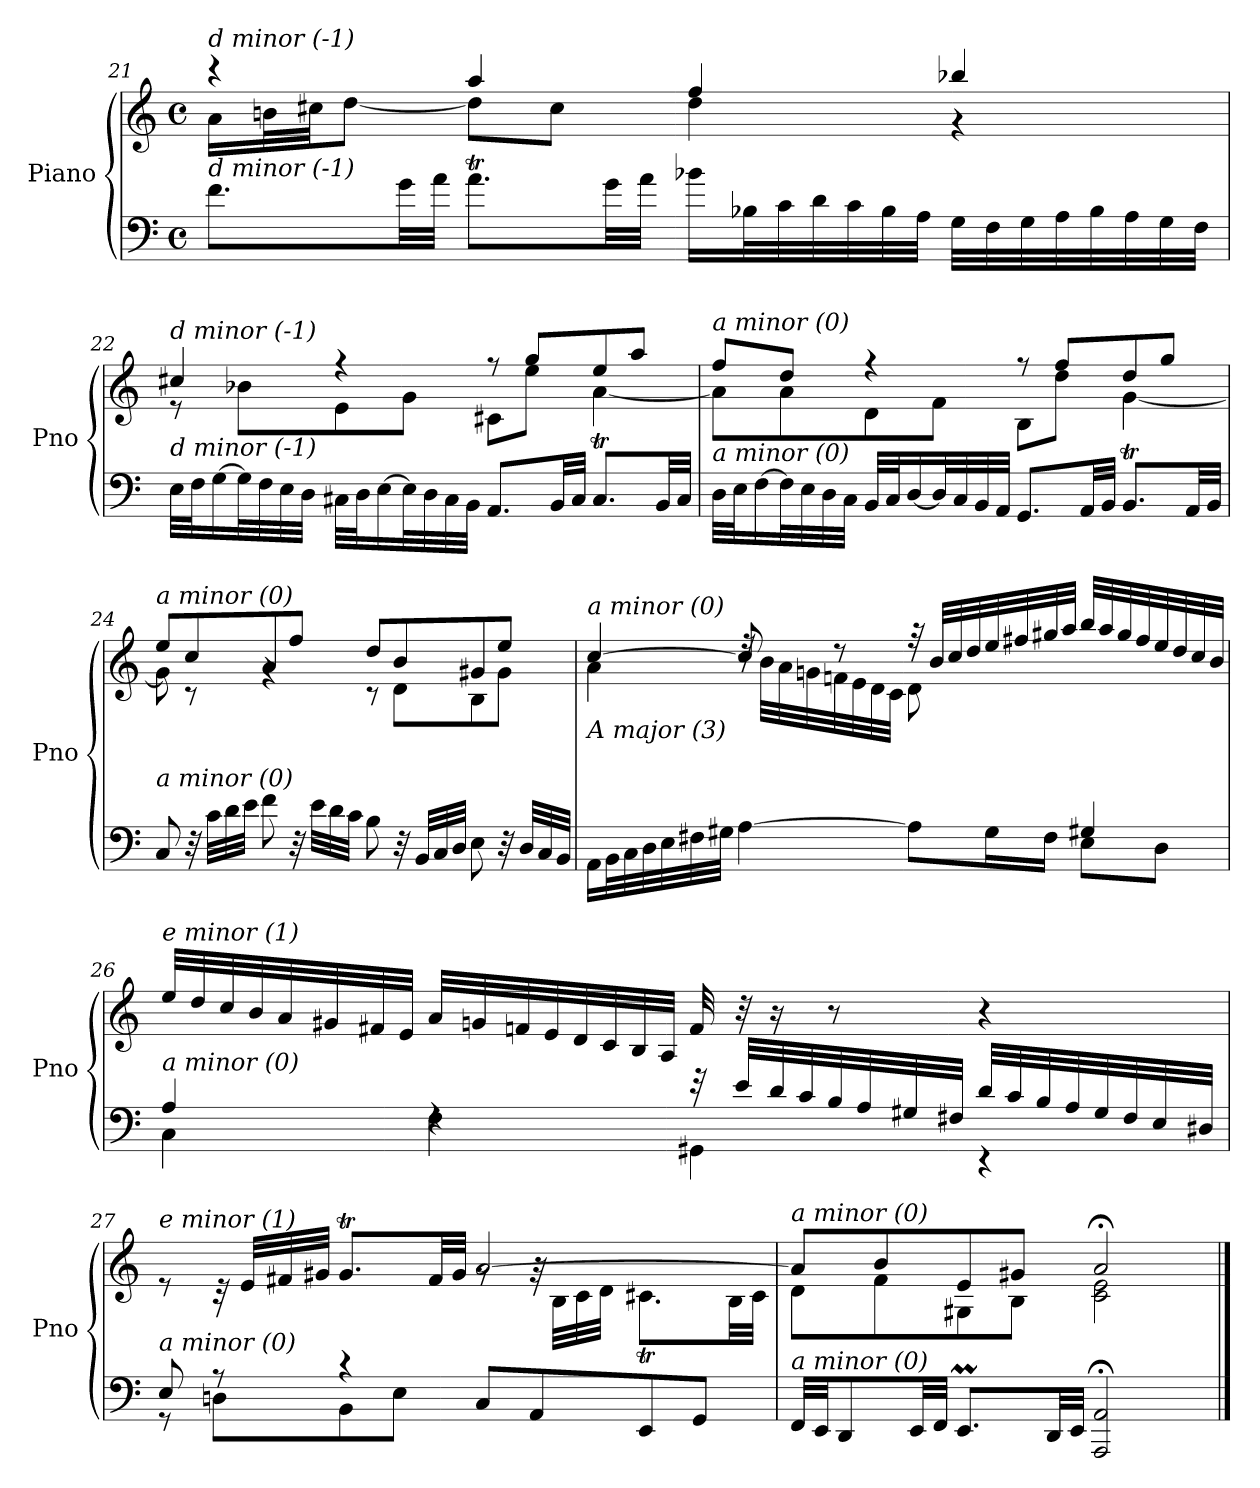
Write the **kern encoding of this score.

**kern	**kern
*part1	*part1
*staff2	*staff1
*I"Piano	*
*I'Pno	*
!!LO:LB:g=z
*clefF4	*clefG2
*k[]	*k[]
*M4/4	*M4/4
*met(c)	*met(c)
=21	=21
*	*^
!	!LO:TX:i:t=d minor (-1)	!
!LO:TX:i:t=d minor (-1)	!	!
8.f\L	4r	16a\LL
.	.	32bn\L
.	.	32cc#X\JJ
.	.	[8dd\J
32g\LL	.	.
32a\JJJ	.	.
8.aT\L	4aa/	8dd\L]
.	.	8cc#\J
32g\LL	.	.
32a\JJJ	.	.
16b-X\LL	4ff/	4dd\
32B-X\L	.	.
32c\	.	.
32d\	.	.
32c\	.	.
32B-\	.	.
32A\JJJ	.	.
32G\LLL	4bb-X/	4r
32F\	.	.
32G\	.	.
32A\	.	.
32B-\	.	.
32A\	.	.
32G\	.	.
32F\JJJ	.	.
!!LO:PB:g=z	!!
=22	=22	=22
!	!LO:TX:i:t=d minor (-1)	!
!LO:TX:i:t=d minor (-1)	!	!
32E\LLL	4cc#X/	8r
32F\J	.	.
[16G\	.	.
32G\L]	.	8b-X\L
32F\	.	.
32E\	.	.
32D\JJJ	.	.
32C#X\LLL	4r	8e\
32D\J	.	.
[16E\	.	.
32E\L]	.	8g\J
32D\	.	.
32C#\	.	.
32BB\JJJ	.	.
8.AA/L	8r	8c#X\L
.	8gg/L	8ee\J
32BB/LL	.	.
32C#/JJJ	.	.
8.C#t/L	8ee/	[4a\
.	8aa/J	.
32BB/LL	.	.
32C#/JJJ	.	.
=23	=23	=23
!	!LO:TX:i:t=a minor (0)	!
!LO:TX:i:t=a minor (0)	!	!
32D\LLL	8ff/L	8a\L]
32E\J	.	.
[16F\	.	.
32F\L]	8dd/J	8a\
32E\	.	.
32D\	.	.
32C\JJJ	.	.
32BB/LLL	4r	8d\
32C/J	.	.
[16D/	.	.
32D/L]	.	8f\J
32C/	.	.
32BB/	.	.
32AA/JJJ	.	.
8.GG/L	8r	8B\L
.	8ff/L	8dd\J
32AA/LL	.	.
32BB/JJJ	.	.
8.BBt/L	8dd/	[4g\
.	8gg/J	.
32AA/LL	.	.
32BB/JJJ	.	.
!!LO:LB:g=z	!!
=24	=24	=24
!	!LO:TX:i:t=a minor (0)	!
!LO:TX:i:t=a minor (0)	!	!
8C/	8ee/L	8g\]
32r	8cc/	8r
32c\LLL	.	.
32d\	.	.
32e\JJJ	.	.
8f\	8a/	4rg
32r	8ff/J	.
32e\LLL	.	.
32d\	.	.
32c\JJJ	.	.
8B\	8dd/L	8r
32r	8b/	8d\L
32BB/LLL	.	.
32C/	.	.
32D/JJJ	.	.
8E\	8g#X/	8B\
32r	8ee/J	8g#\J
32D/LLL	.	.
32C/	.	.
32BB/JJJ	.	.
!!LO:LB:g=z	!!
=25	=25	=25
*^	*	*
!	!	!LO:TX:i:t=a minor (0)	!
!LO:TX:i:t=A major (3)	!	!	!
2ryy	16AA\LL	[4cc/	4a\
.	32BB\L	.	.
.	32C\	.	.
.	32D\	.	.
.	32E\	.	.
.	32F#X\	.	.
.	32G#X\JJJ	.	.
.	[4A\	8cc/]	32rdd
.	.	.	32b\LLL
.	.	.	32a\
.	.	.	32gn\
.	.	8r	32fn\
.	.	.	32e\
.	.	.	32d\
.	.	.	32c\JJJ
8ryy	8A\L]	32r	8d\L
.	.	32b/LLL	.
.	.	32cc/	.
.	.	32dd/	.
16B/L	16G#\L	32ee/	4.ryy
.	.	32ff#X/	.
16A/JJ	16F#\JJ	32gg#X/	.
.	.	32aa/JJJ	.
4G#X/	8E\L	32bb/LLL	.
.	.	32aa/	.
.	.	32gg#/	.
.	.	32ff#/	.
.	8D\J	32ee/	.
.	.	32dd/	.
.	.	32cc/	.
.	.	32b/JJJ	.
*	*	*v	*v
!!LO:LB:g=z
=26	=26	=26
!	!	!LO:TX:i:t=e minor (1)
!LO:TX:i:t=a minor (0)	!	!
4A/	4C\	32ee/LLL
.	.	32dd/
.	.	32cc/
.	.	32b/
.	.	32a/
.	.	32g#X/
.	.	32f#X/
.	.	32e/JJJ
4rF	4F\	32a/LLL
.	.	32gn/
.	.	32fn/
.	.	32e/
.	.	32d/
.	.	32c/
.	.	32B/
.	.	32A/JJJ
32r	4GG#X\	32f/
32e/LLL	.	32r
32d/	.	16r
32c/	.	.
32B/	.	8r
32A/	.	.
32G#X/	.	.
32F#X/JJJ	.	.
32d/LLL	4r	4r
32c/	.	.
32B/	.	.
32A/	.	.
32G#/	.	.
32F#/	.	.
32E/	.	.
32D#Xi/JJJ	.	.
!!LO:LB:g=z
=27	=27	=27
*	*^	*^
*	*	*	*	*^
!	!	!	!LO:TX:i:t=e minor (1)	!	!
!LO:TX:i:t=a minor (0)	!	!	!	!	!
2ryy	8E/	8r	8re	2ryy	2ryy
.	8r	8Dn\L	32rc	.	.
.	.	.	32e/LLL	.	.
.	.	.	32f#X/	.	.
.	.	.	32g#X/JJJ	.	.
.	4r	8BB\	8.g#t/L	.	.
.	.	8E\J	.	.	.
.	.	.	32f#/LL	.	.
.	.	.	32g#/JJJ	.	.
2ryy	8C/L	2ryy	[2a/	8rg	2ryy
.	8AA/	.	.	32rg	.
.	.	.	.	32B\LLL	.
.	.	.	.	32c\	.
.	.	.	.	32d\JJJ	.
.	8EE/	.	.	8.c#Xt\L	.
.	8GG/J	.	.	.	.
.	.	.	.	32B\LL	.
.	.	.	.	32c#\JJJ	.
*v	*v	*v	*	*	*
*	*	*v	*v
=28	=28	=28
!	!LO:TX:i:t=a minor (0)	!
!LO:TX:i:t=a minor (0)	!	!
32FF/LLL	8a/L]	8d\L
32EE/JJ	.	.
8DD/	.	.
.	8b/	8f\
32EE/LL	.	.
32FF/JJJ	.	.
8.EEm/L	8e/	8G#X\
.	8g#X/J	8B\J
32DD/LL	.	.
32EE/JJJ	.	.
2AAA/; 2AA/;	2a;</	2c\ 2e\
*	*v	*v
==	==
*-	*-
